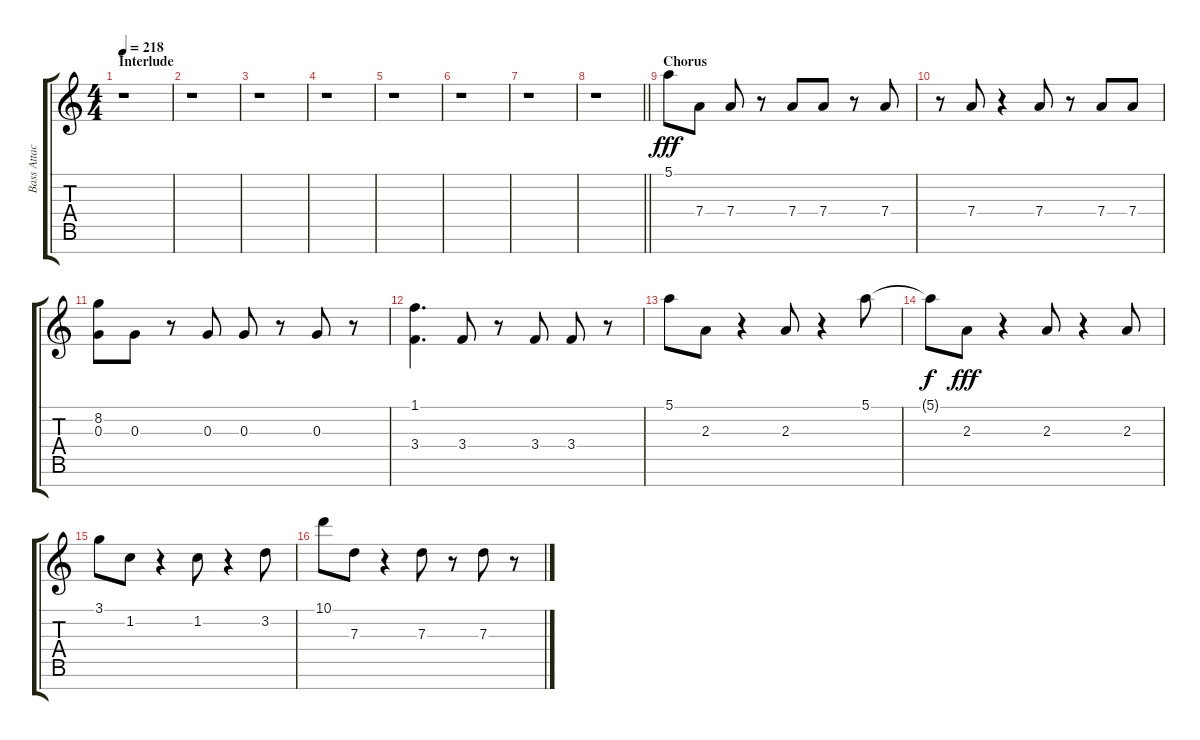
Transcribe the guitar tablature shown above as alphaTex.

\track ("Bass Attack" "Bass Attac") {instrument synthbass1}
\staff {score tabs}
\tuning (E4 B3 G3 D3 A2 E2 B1) {hide}
\ts (4 4)
\section ("" "Interlude")
\tempo 218
\clef g2
\ks c
r.1{dy fff} |
r.1 |
r.1 |
r.1 |
r.1 |
r.1 |
r.1 |
\barLineRight lightlight
r.1 |
\section ("" "Chorus")
5.1.8 7.4.8 7.4.8 r.8 7.4.8 7.4.8 r.8 7.4.8 |
r.8 7.4.8 r.4 7.4.8 r.8 7.4.8 7.4.8 |
(8.2 0.3).8 0.3.8 r.8 0.3.8 0.3.8 r.8 0.3.8 r.8 |
(1.1 3.4).4{d} 3.4.8 r.8 3.4.8 3.4.8 r.8 |
5.1.8 2.3.8 r.4 2.3.8 r.4 5.1.8 |
5.1{t}.8{dy f} 2.3.8{dy fff} r.4 2.3.8 r.4 2.3.8 |
3.1.8 1.2.8 r.4 1.2.8 r.4 3.2.8 |
10.1.8 7.3.8 r.4 7.3.8 r.8 7.3.8 r.8
